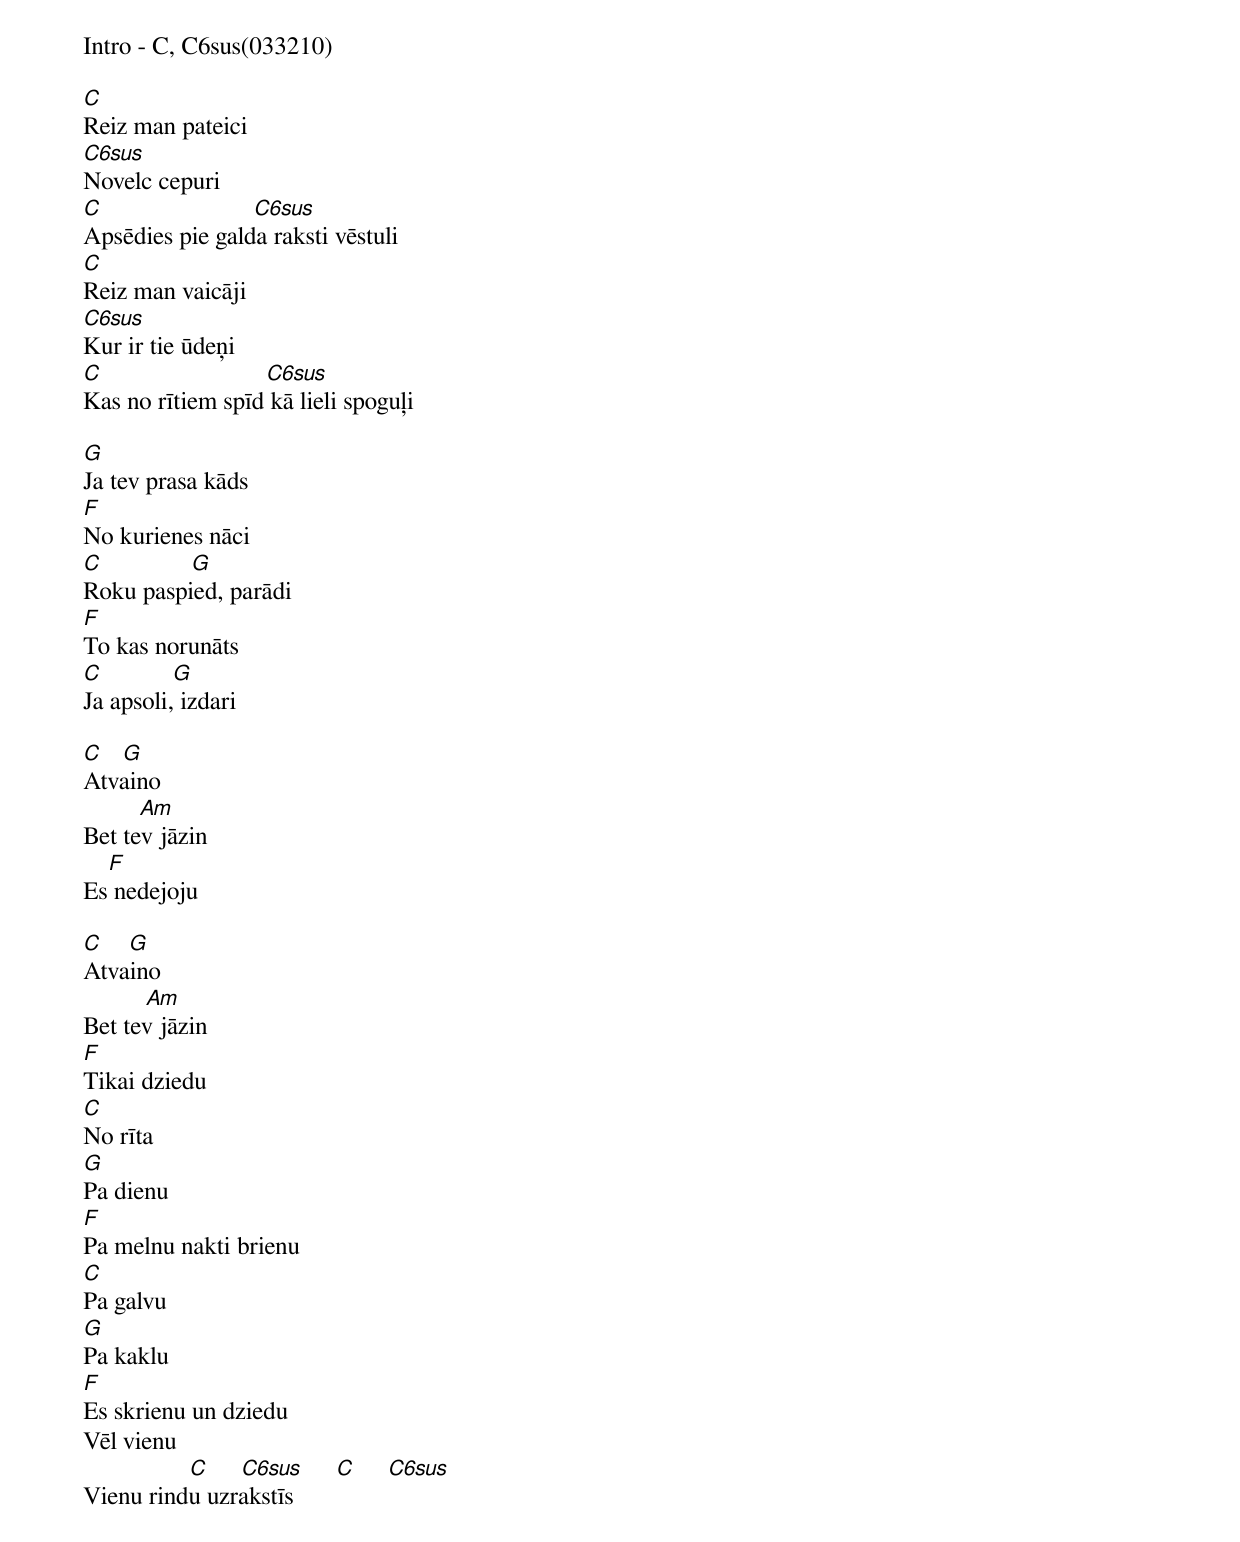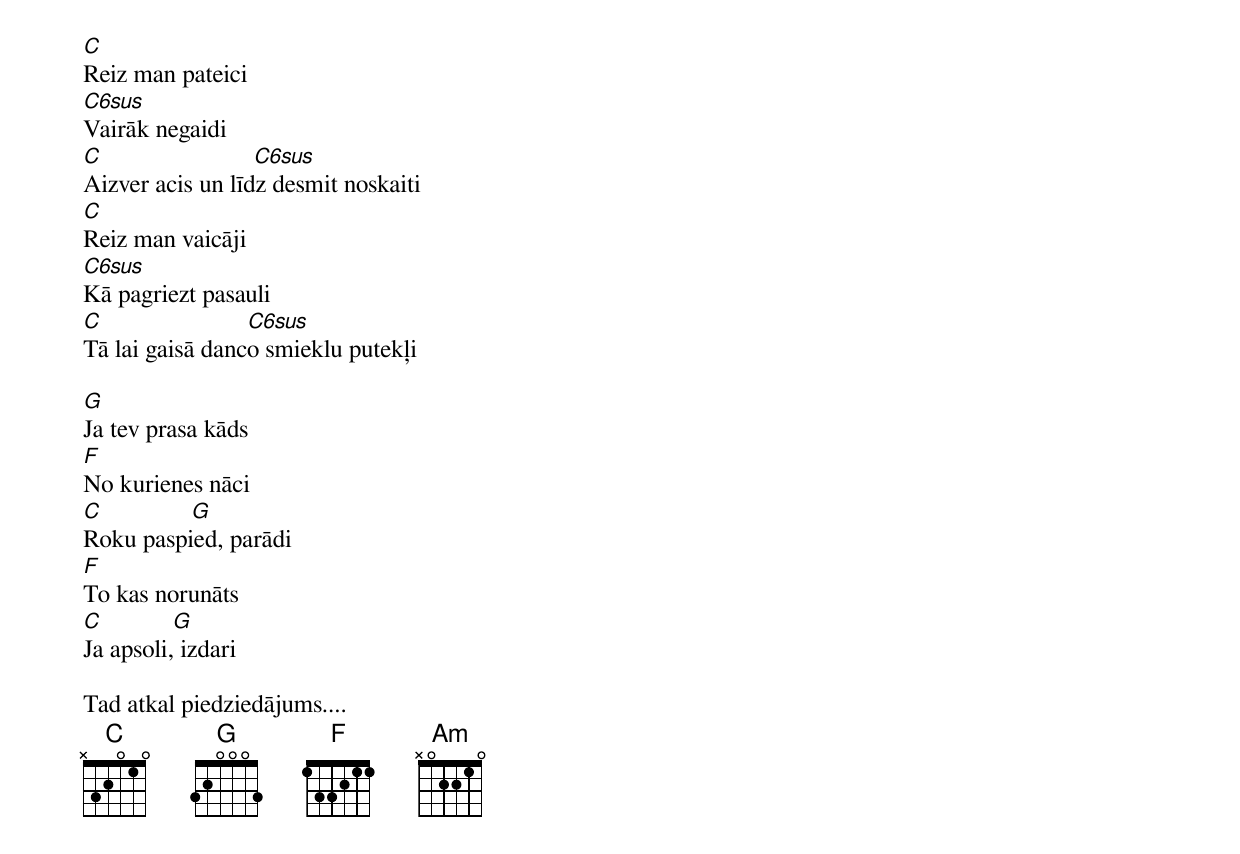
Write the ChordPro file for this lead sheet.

Intro - C, C6sus(033210)

[C]
Reiz man pateici
[C6sus]
Novelc cepuri
[C]                        [C6sus]
Apsēdies pie galda raksti vēstuli
[C]
Reiz man vaicāji
[C6sus]
Kur ir tie ūdeņi
[C]                          [C6sus]
Kas no rītiem spīd kā lieli spoguļi

[G]
Ja tev prasa kāds
[F]
No kurienes nāci
[C]              [G]
Roku paspied, parādi
[F]
To kas norunāts
[C]           [G]
Ja apsoli, izdari

[C]   [G]
Atvaino
         [Am]
Bet tev jāzin
    [F]
Es nedejoju

[C]    [G]
Atvaino
          [Am]
Bet tev jāzin
[F]
Tikai dziedu
[C]
No rīta
[G]
Pa dienu
[F]
Pa melnu nakti brienu
[C]
Pa galvu
[G]
Pa kaklu
[F]
Es skrienu un dziedu
Vēl vienu
                 [C]     [C6sus]     [C]     [C6sus]
Vienu rindu uzrakstīs

[C]
Reiz man pateici
[C6sus]
Vairāk negaidi
[C]                        [C6sus]
Aizver acis un līdz desmit noskaiti
[C]
Reiz man vaicāji
[C6sus]
Kā pagriezt pasauli
[C]                       [C6sus]
Tā lai gaisā danco smieklu putekļi

[G]
Ja tev prasa kāds
[F]
No kurienes nāci
[C]              [G]
Roku paspied, parādi
[F]
To kas norunāts
[C]           [G]
Ja apsoli, izdari

Tad atkal piedziedājums....
